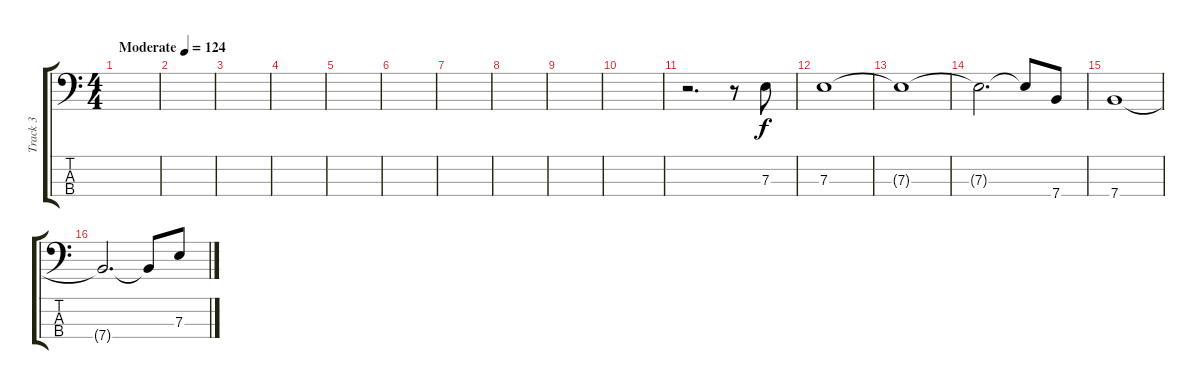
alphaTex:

\track ("Track 3" "Track 3") {instrument electricbasspick}
\staff {score tabs}
\tuning (G2 D2 A1 E1) {hide}
\ts (4 4)
\tempo (124 "Moderate")
\clef f4
\ks c
|
|
|
|
|
|
|
|
|
|
r.2{d} r.8 7.3.8 |
7.3.1 |
7.3{t}.1 |
7.3{t}.2{d} 7.3{t}.8 7.4.8 |
7.4.1 |
7.4{t}.2{d} 7.4{t}.8 7.3.8
